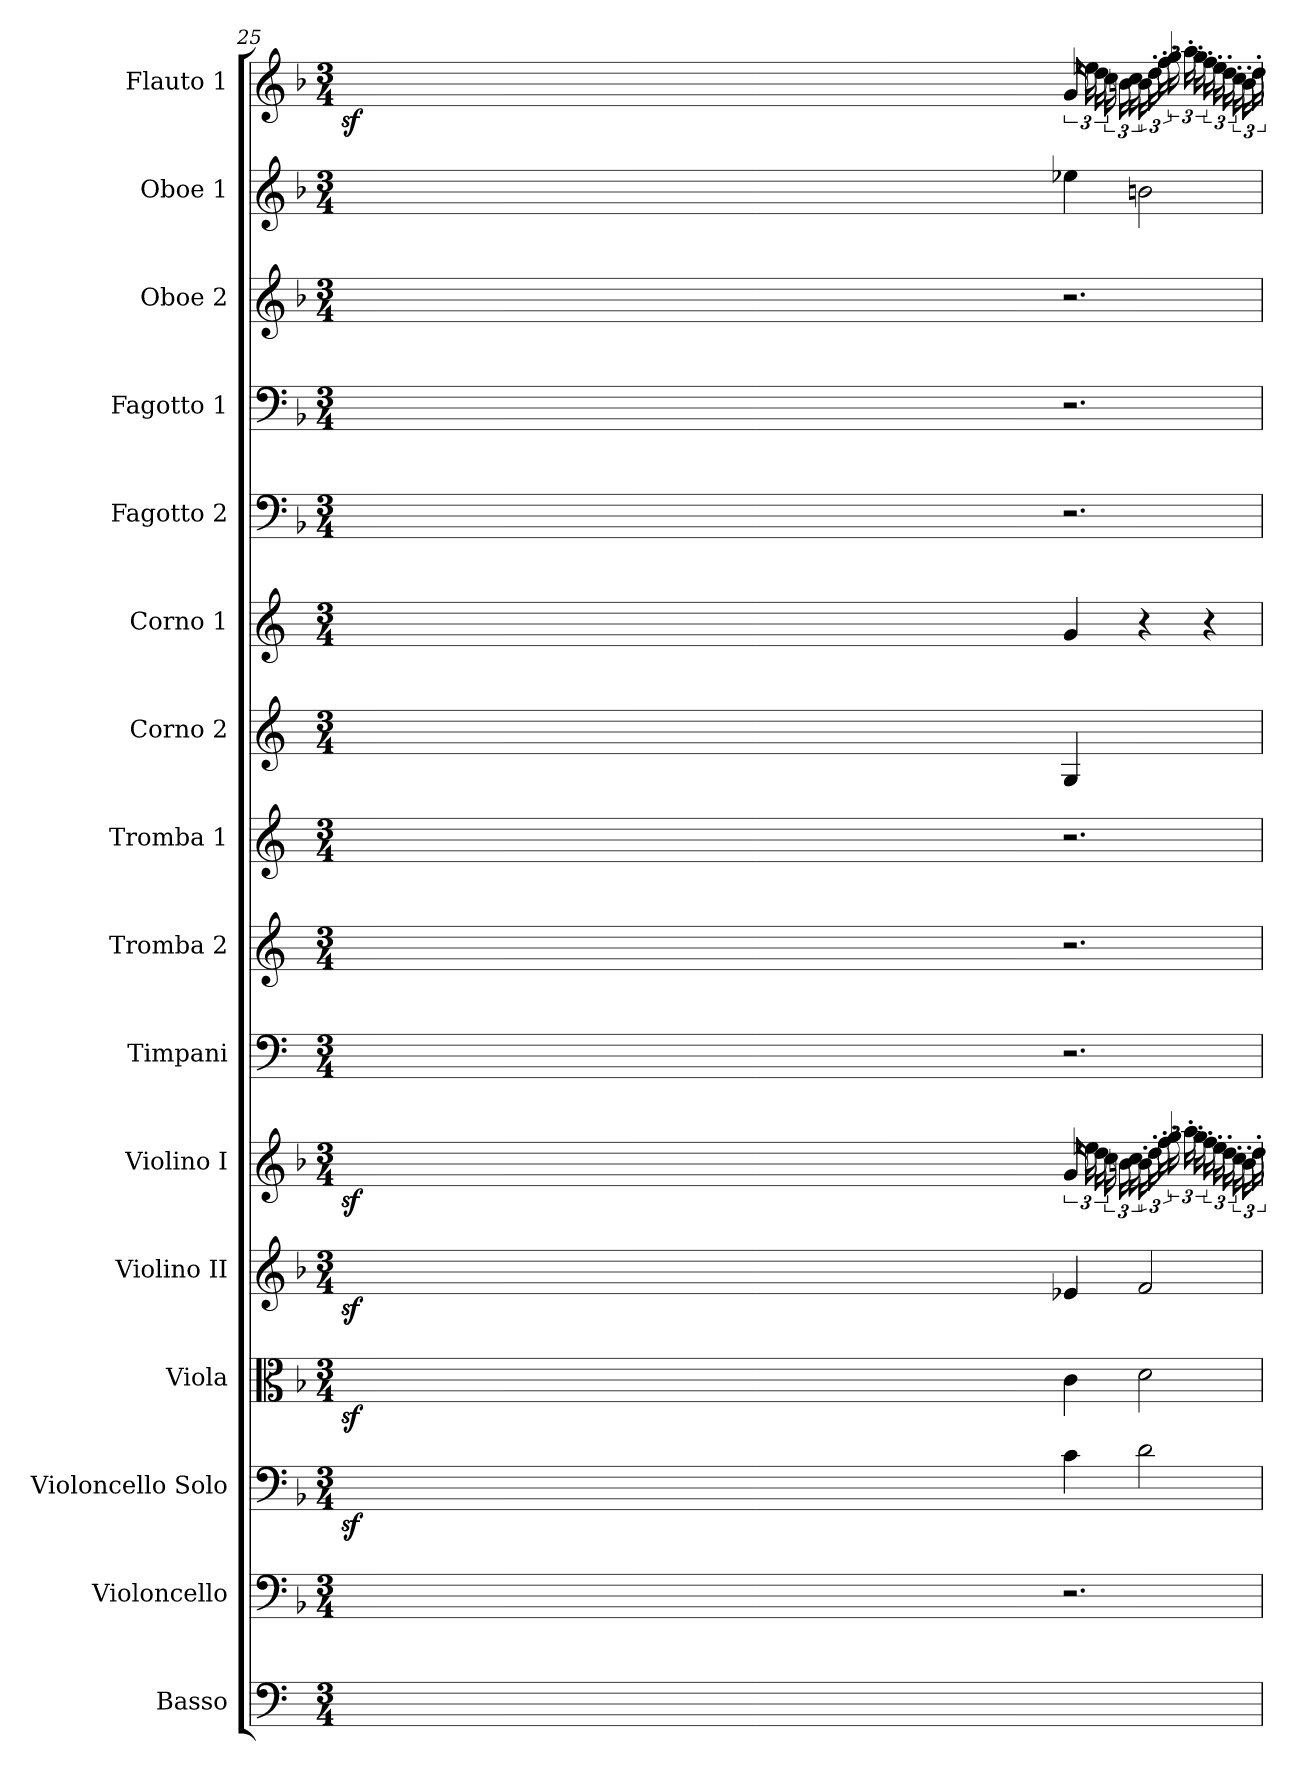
**kern	**kern	**kern	**dynam	**kern	**dynam	**kern	**dynam	**kern	**dynam	**kern	**kern	**kern	**kern	**kern	**kern	**kern	**kern	**kern	**kern	**dynam
*part16	*part15	*part14	*part14	*part13	*part13	*part12	*part12	*part11	*part11	*part10	*part9	*part8	*part7	*part6	*part5	*part4	*part3	*part2	*part1	*part1
*staff16	*staff15	*staff14	*staff14	*staff13	*staff13	*staff12	*staff12	*staff11	*staff11	*staff10	*staff9	*staff8	*staff7	*staff6	*staff5	*staff4	*staff3	*staff2	*staff1	*staff1
*I"Basso	*I"Violoncello	*I"Violoncello Solo	*	*I"Viola	*	*I"Violino II	*	*I"Violino I	*	*I"Timpani	*I"Tromba 2	*I"Tromba 1	*I"Corno 2	*I"Corno 1	*I"Fagotto 2	*I"Fagotto 1	*I"Oboe 2	*I"Oboe 1	*I"Flauto 1	*
*	*I'Vc	*I'Vc	*	*I'Vla	*	*I'Vln	*	*I'Vln	*	*	*	*	*	*	*	*	*I'Ob	*I'Ob	*I'Fl	*
*clefF4	*clefF4	*clefF4	*	*clefC3	*	*clefG2	*	*clefG2	*	*clefF4	*clefG2	*clefG2	*clefG2	*clefG2	*clefF4	*clefF4	*clefG2	*clefG2	*clefG2	*
*ITrd7c12	*	*	*	*	*	*	*	*	*	*	*ITrd1c2	*ITrd1c2	*ITrd4c7	*ITrd4c7	*	*	*	*	*	*
*	*k[b-]	*k[b-]	*	*k[b-]	*	*k[b-]	*	*k[b-]	*	*	*	*	*	*	*k[b-]	*k[b-]	*k[b-]	*k[b-]	*k[b-]	*
*M3/4	*M3/4	*M3/4	*	*M3/4	*	*M3/4	*	*M3/4	*	*M3/4	*M3/4	*M3/4	*M3/4	*M3/4	*M3/4	*M3/4	*M3/4	*M3/4	*M3/4	*
=25	=25	=25	=25	=25	=25	=25	=25	=25	=25	=25	=25	=25	=25	=25	=25	=25	=25	=25	=25	=25
1ryy	1ryy	1ryy	sf	1ryy	sf	1ryy	sf	1ryy	sf	1ryy	1ryy	1ryy	1ryy	1ryy	1ryy	1ryy	1ryy	1ryy	1ryy	sf
1ryy	1ryy	1ryy	.	1ryy	.	1ryy	.	1ryy	.	1ryy	1ryy	1ryy	1ryy	1ryy	1ryy	1ryy	1ryy	1ryy	1ryy	.
1ryy	1ryy	1ryy	.	1ryy	.	1ryy	.	1ryy	.	1ryy	1ryy	1ryy	1ryy	1ryy	1ryy	1ryy	1ryy	1ryy	1ryy	.
1ryy	1ryy	1ryy	.	1ryy	.	1ryy	.	1ryy	.	1ryy	1ryy	1ryy	1ryy	1ryy	1ryy	1ryy	1ryy	1ryy	1ryy	.
1ryy	1ryy	1ryy	.	1ryy	.	1ryy	.	1ryy	.	1ryy	1ryy	1ryy	1ryy	1ryy	1ryy	1ryy	1ryy	1ryy	1ryy	.
1ryy	1ryy	1ryy	.	1ryy	.	1ryy	.	1ryy	.	1ryy	1ryy	1ryy	1ryy	1ryy	1ryy	1ryy	1ryy	1ryy	1ryy	.
1ryy	1ryy	1ryy	.	1ryy	.	1ryy	.	1ryy	.	1ryy	1ryy	1ryy	1ryy	1ryy	1ryy	1ryy	1ryy	1ryy	1ryy	.
1ryy	1ryy	1ryy	.	1ryy	.	1ryy	.	1ryy	.	1ryy	1ryy	1ryy	1ryy	1ryy	1ryy	1ryy	1ryy	1ryy	1ryy	.
1ryy	1ryy	1ryy	.	1ryy	.	1ryy	.	1ryy	.	1ryy	1ryy	1ryy	1ryy	1ryy	1ryy	1ryy	1ryy	1ryy	1ryy	.
1ryy	1ryy	1ryy	.	1ryy	.	1ryy	.	1ryy	.	1ryy	1ryy	1ryy	1ryy	1ryy	1ryy	1ryy	1ryy	1ryy	1ryy	.
1ryy	1ryy	1ryy	.	1ryy	.	1ryy	.	1ryy	.	1ryy	1ryy	1ryy	1ryy	1ryy	1ryy	1ryy	1ryy	1ryy	1ryy	.
1ryy	1ryy	1ryy	.	1ryy	.	1ryy	.	1ryy	.	1ryy	1ryy	1ryy	1ryy	1ryy	1ryy	1ryy	1ryy	1ryy	1ryy	.
1ryy	1ryy	1ryy	.	1ryy	.	1ryy	.	1ryy	.	1ryy	1ryy	1ryy	1ryy	1ryy	1ryy	1ryy	1ryy	1ryy	1ryy	.
1ryy	1ryy	1ryy	.	1ryy	.	1ryy	.	1ryy	.	1ryy	1ryy	1ryy	1ryy	1ryy	1ryy	1ryy	1ryy	1ryy	1ryy	.
1ryy	1ryy	1ryy	.	1ryy	.	1ryy	.	1ryy	.	1ryy	1ryy	1ryy	1ryy	1ryy	1ryy	1ryy	1ryy	1ryy	1ryy	.
1ryy	1ryy	1ryy	.	1ryy	.	1ryy	.	1ryy	.	1ryy	1ryy	1ryy	1ryy	1ryy	1ryy	1ryy	1ryy	1ryy	1ryy	.
1ryy	1ryy	1ryy	.	1ryy	.	1ryy	.	1ryy	.	1ryy	1ryy	1ryy	1ryy	1ryy	1ryy	1ryy	1ryy	1ryy	1ryy	.
1ryy	1ryy	1ryy	.	1ryy	.	1ryy	.	1ryy	.	1ryy	1ryy	1ryy	1ryy	1ryy	1ryy	1ryy	1ryy	1ryy	1ryy	.
4ryy	4ryy	4ryy	.	4ryy	.	4ryy	.	4ryy	.	4ryy	4ryy	4ryy	4ryy	4ryy	4ryy	4ryy	4ryy	4ryy	4ryy	.
2.ryy	2.r	4c	.	4c	.	4e-X	.	24g	.	2.r	2.r	2.r	4C	4c	2.r	2.r	2.r	4ee-X	24g	.
.	.	.	.	.	.	.	.	24ee-X	.	.	.	.	.	.	.	.	.	.	24ee-X	.
.	.	.	.	.	.	.	.	24dd	.	.	.	.	.	.	.	.	.	.	24dd	.
.	.	.	.	.	.	.	.	24cc	.	.	.	.	.	.	.	.	.	.	24cc	.
.	.	.	.	.	.	.	.	24bn	.	.	.	.	.	.	.	.	.	.	24bn	.
.	.	.	.	.	.	.	.	24cc	.	.	.	.	.	.	.	.	.	.	24cc	.
.	.	2d	.	2d	.	2f	.	24b'	.	.	.	.	4ryy	4r	.	.	.	2bn	24b	.
.	.	.	.	.	.	.	.	24dd'	.	.	.	.	.	.	.	.	.	.	24dd'	.
.	.	.	.	.	.	.	.	24ff'	.	.	.	.	.	.	.	.	.	.	24ff'	.
.	.	.	.	.	.	.	.	24gg'	.	.	.	.	.	.	.	.	.	.	24gg'	.
.	.	.	.	.	.	.	.	24aa-X'	.	.	.	.	.	.	.	.	.	.	24aa-X'	.
.	.	.	.	.	.	.	.	24gg'	.	.	.	.	.	.	.	.	.	.	24gg'	.
.	.	.	.	.	.	.	.	24ff'	.	.	.	.	4ryy	4r	.	.	.	.	24ff'	.
.	.	.	.	.	.	.	.	24ee-'	.	.	.	.	.	.	.	.	.	.	24ee-'	.
.	.	.	.	.	.	.	.	24dd'	.	.	.	.	.	.	.	.	.	.	24dd'	.
.	.	.	.	.	.	.	.	24cc'	.	.	.	.	.	.	.	.	.	.	24cc'	.
.	.	.	.	.	.	.	.	24b'	.	.	.	.	.	.	.	.	.	.	24b'	.
.	.	.	.	.	.	.	.	24dd'	.	.	.	.	.	.	.	.	.	.	24dd'	.
=	=	=	=	=	=	=	=	=	=	=	=	=	=	=	=	=	=	=	=	=
*-	*-	*-	*-	*-	*-	*-	*-	*-	*-	*-	*-	*-	*-	*-	*-	*-	*-	*-	*-	*-
